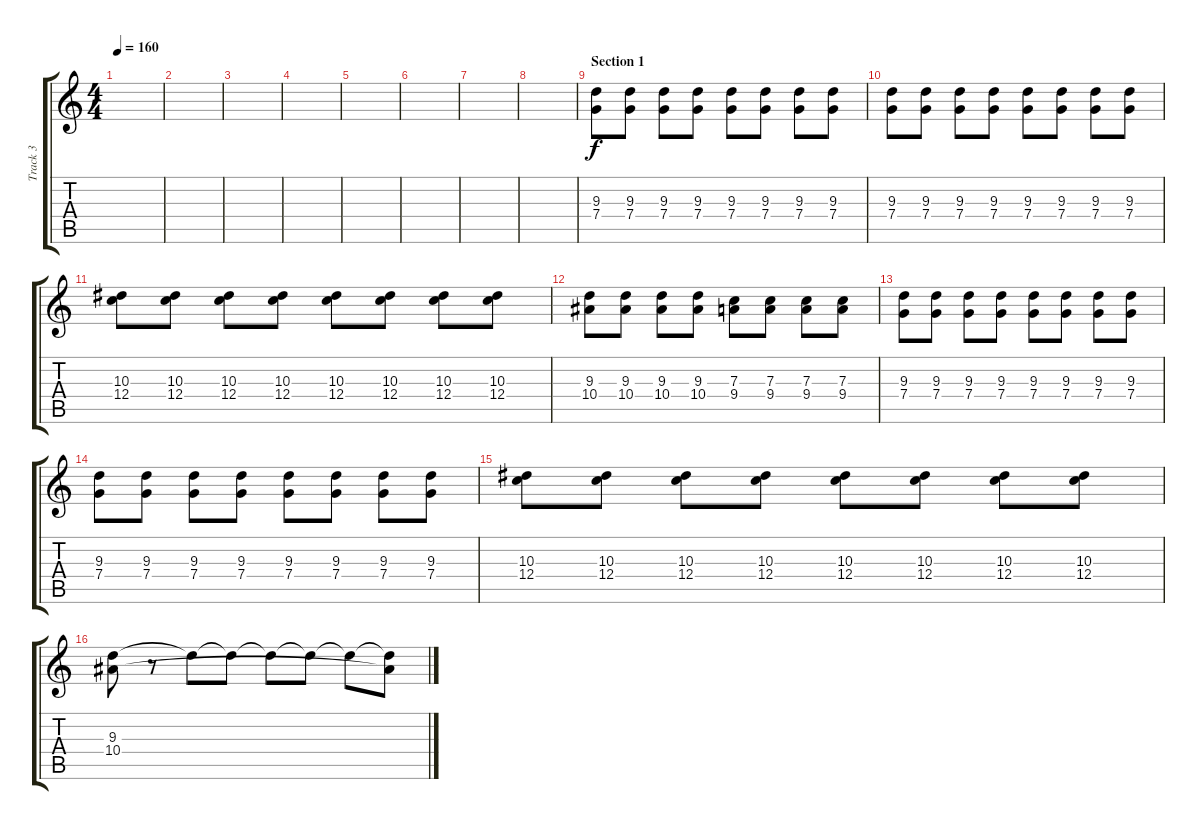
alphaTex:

\track ("Track 3" "Track 3") {instrument acousticguitarnylon}
\staff {score tabs}
\tuning (D4 A3 F3 C3 G2 C2) {hide}
\ts (4 4)
\tempo 160
\clef g2
\ks c
|
|
|
|
|
|
|
|
\section ("" "Section 1")
(9.3 7.4).8 (9.3 7.4).8 (9.3 7.4).8 (9.3 7.4).8 (9.3 7.4).8 (9.3 7.4).8 (9.3 7.4).8 (9.3 7.4).8 |
(9.3 7.4).8 (9.3 7.4).8 (9.3 7.4).8 (9.3 7.4).8 (9.3 7.4).8 (9.3 7.4).8 (9.3 7.4).8 (9.3 7.4).8 |
(10.3 12.4).8 (10.3 12.4).8 (10.3 12.4).8 (10.3 12.4).8 (10.3 12.4).8 (10.3 12.4).8 (10.3 12.4).8 (10.3 12.4).8 |
(9.3 10.4).8 (9.3 10.4).8 (9.3 10.4).8 (9.3 10.4).8 (7.3 9.4).8 (7.3 9.4).8 (7.3 9.4).8 (7.3 9.4).8 |
(9.3 7.4).8 (9.3 7.4).8 (9.3 7.4).8 (9.3 7.4).8 (9.3 7.4).8 (9.3 7.4).8 (9.3 7.4).8 (9.3 7.4).8 |
(9.3 7.4).8 (9.3 7.4).8 (9.3 7.4).8 (9.3 7.4).8 (9.3 7.4).8 (9.3 7.4).8 (9.3 7.4).8 (9.3 7.4).8 |
(10.3 12.4).8 (10.3 12.4).8 (10.3 12.4).8 (10.3 12.4).8 (10.3 12.4).8 (10.3 12.4).8 (10.3 12.4).8 (10.3 12.4).8 |
(9.3 10.4).8 r.8 9.3{t}.8 9.3{t}.8 9.3{t}.8 9.3{t}.8 9.3{t}.8 (9.3{t} 10.4{t}).8
